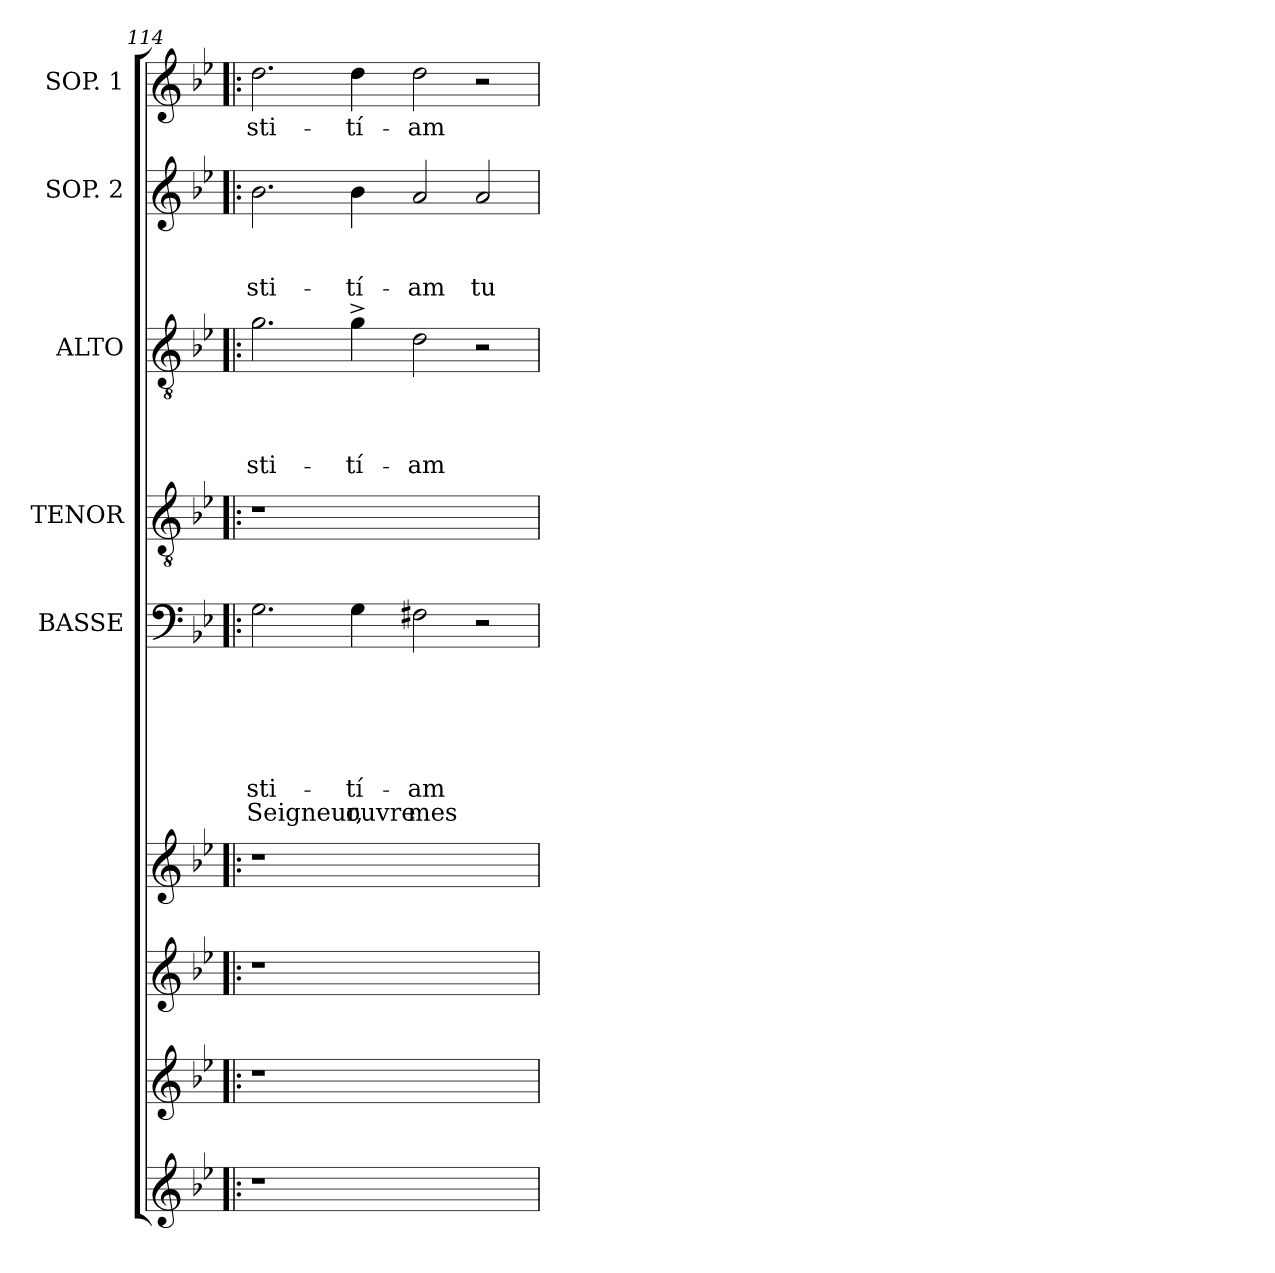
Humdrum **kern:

**kern	**kern	**kern	**kern	**kern	**text	**text	**text	**text	**text	**text	**text	**kern	**kern	**text	**text	**text	**text	**kern	**text	**text	**text	**kern	**text
*part9	*part8	*part7	*part6	*part5	*part5	*part5	*part5	*part5	*part5	*part5	*part5	*part4	*part3	*part3	*part3	*part3	*part3	*part2	*part2	*part2	*part2	*part1	*part1
*staff9	*staff8	*staff7	*staff6	*staff5	*staff5	*staff5	*staff5	*staff5	*staff5	*staff5	*staff5	*staff4	*staff3	*staff3	*staff3	*staff3	*staff3	*staff2	*staff2	*staff2	*staff2	*staff1	*staff1
*	*	*	*	*I"BASSE	*	*	*	*	*	*	*	*I"TENOR	*I"ALTO	*	*	*	*	*I"SOP. 2	*	*	*	*I"SOP. 1	*
*	*	*	*	*I'BAS.	*	*	*	*	*	*	*	*I'TEN.	*I'ALT.	*	*	*	*	*I'SOP. 2	*	*	*	*I'SOP. 1	*
!!LO:LB:g=z
*clefG2	*clefG2	*clefG2	*clefG2	*clefF4	*	*	*	*	*	*	*	*clefGv2	*clefGv2	*	*	*	*	*clefG2	*	*	*	*clefG2	*
*k[b-e-]	*k[b-e-]	*k[b-e-]	*k[b-e-]	*k[b-e-]	*	*	*	*	*	*	*	*k[b-e-]	*k[b-e-]	*	*	*	*	*k[b-e-]	*	*	*	*k[b-e-]	*
*B-:	*B-:	*B-:	*B-:	*B-:	*	*	*	*	*	*	*	*B-:	*B-:	*	*	*	*	*B-:	*	*	*	*B-:	*
=114!|:	=114!|:	=114!|:	=114!|:	=114!|:	=114!|:	=114!|:	=114!|:	=114!|:	=114!|:	=114!|:	=114!|:	=114!|:	=114!|:	=114!|:	=114!|:	=114!|:	=114!|:	=114!|:	=114!|:	=114!|:	=114!|:	=114!|:	=114!|:
!	!	!	!	!	!	!	!	!	!	!LO:LY:b	!LO:LY:b	!	!	!	!	!	!LO:LY:b	!	!	!	!LO:LY:b	!	!LO:LY:b
1r	1r	1r	1r	2.G\	.	.	.	.	.	-sti-	Seigneur,	1r	2.g\	.	.	.	-sti-	2.b-\	.	.	-sti-	2.dd\	-sti-
!	!	!	!	!	!	!	!	!	!	!LO:LY:b	!LO:LY:b	!	!	!	!	!	!LO:LY:b	!	!	!	!LO:LY:b	!	!LO:LY:b
.	.	.	.	4G\	.	.	.	.	.	-tí-	ouvre	.	4g^>\	.	.	.	-tí-	4b-\	.	.	-tí-	4dd\	-tí-
!	!	!	!	!	!	!	!	!	!	!LO:LY:b	!LO:LY:b	!	!	!	!	!	!LO:LY:b	!	!	!	!LO:LY:b	!	!LO:LY:b
1ryy	1ryy	1ryy	1ryy	2F#X\	.	.	.	.	.	-am	mes	1ryy	2d\	.	.	.	-am	2a/	.	.	-am	2dd\	-am
!	!	!	!	!	!	!	!	!	!	!	!	!	!	!	!	!	!	!	!	!	!LO:LY:b	!	!
.	.	.	.	2r	.	.	.	.	.	.	.	.	2r	.	.	.	.	2a/	.	.	tu-	2r	.
=	=	=	=	=	=	=	=	=	=	=	=	=	=	=	=	=	=	=	=	=	=	=	=
*-	*-	*-	*-	*-	*-	*-	*-	*-	*-	*-	*-	*-	*-	*-	*-	*-	*-	*-	*-	*-	*-	*-	*-
